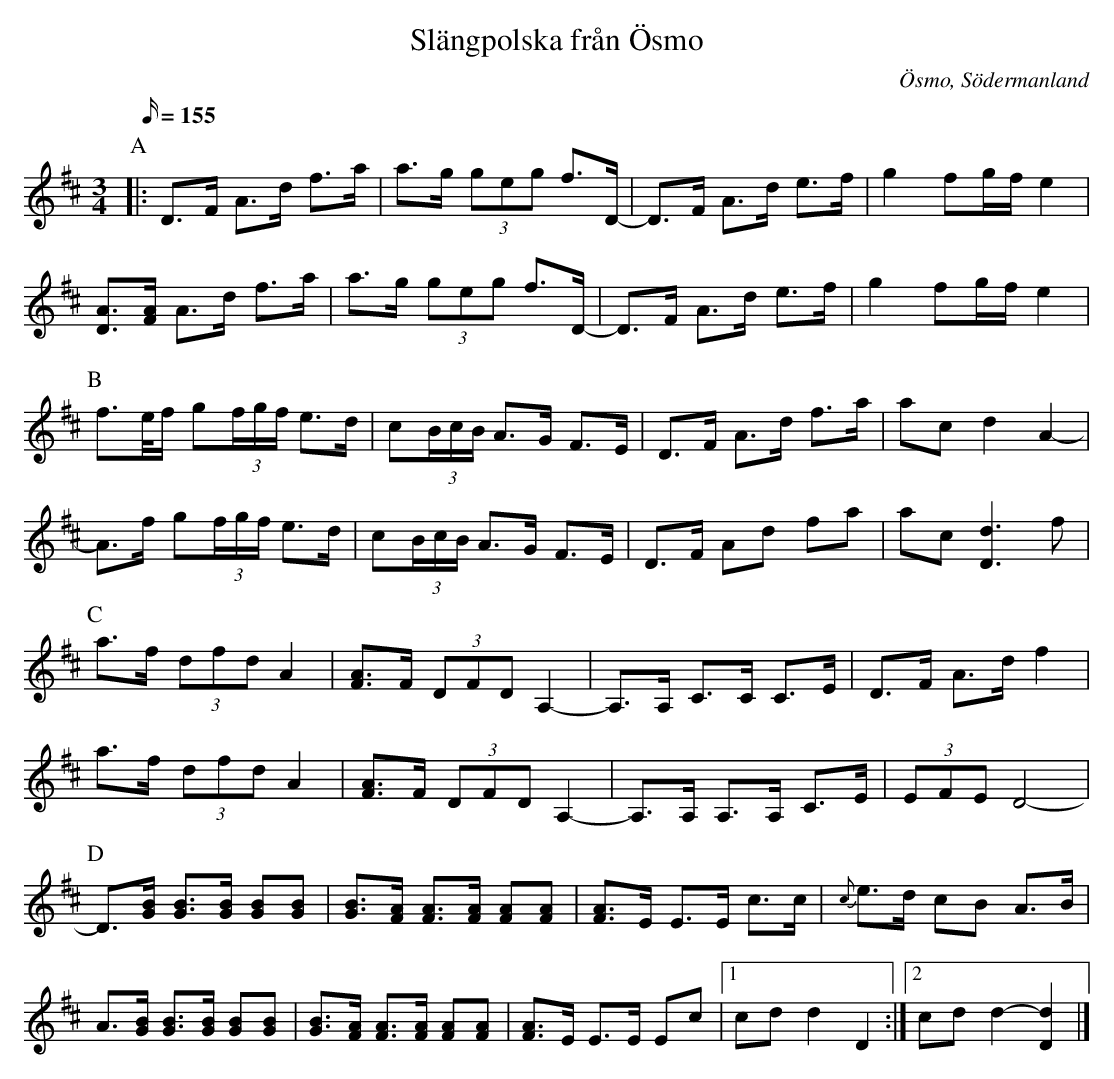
X:1
T:Slängpolska från Ösmo
O:Ösmo, Södermanland
M:3/4
L:1/16
Q:155
K:D
P:A
|: D2>F2 A2>d2 f2>a2 | a2>g2 (3g2e2g2 f2>D2- | -D2>F2 A2>d2 e2>f2 | g4 f2gf e4 |
[D2A2]>[F2A2] A2>d2 f2>a2 | a2>g2 (3g2e2g2 f2>D2- | -D2>F2 A2>d2 e2>f2 | g4 f2gf e4 |
P:B
f2>ef g2(3fgf e2>d2 | c2(3BcB A2>G2 F2>E2 | D2>F2 A2>d2 f2>a2 | a2c2 d4 A4- |
-A2>f2 g2(3fgf e2>d2 | c2(3BcB A2>G2 F2>E2 | D2>F2 A2d2 f2a2 | a2c2 [D6d6] f2 |
P:C
a2>f2 (3d2f2d2 A4 | [F2A2]>F2 (3D2F2D2 A,4- | -A,2>A,2 C2>C2 C2>E2 | D2>F2 A2>d2 f4 |
a2>f2 (3d2f2d2 A4 | [F2A2]>F2 (3D2F2D2 A,4- | -A,2>A,2 A,2>A,2 C2>E2 | (3E2F2E2 D8- |
P:D
-D2>[G2B2] [G2B2]>[G2B2] [G2B2][G2B2] | [G2B2]>[F2A2] [F2A2]>[F2A2] [F2A2][F2A2] | [F2A2]>E2 E2>E2 c2>c2 | {c}e2>d2 c2B2 A2>B2|
A2>[G2B2] [G2B2]>[G2B2] [G2B2][G2B2] | [G2B2]>[F2A2] [F2A2]>[F2A2] [F2A2][F2A2] | [F2A2]>E2 E2>E2 E2c2 |1 c2d2 d4 D4 :|2 c2d2 d4- -[d4D4] |]
